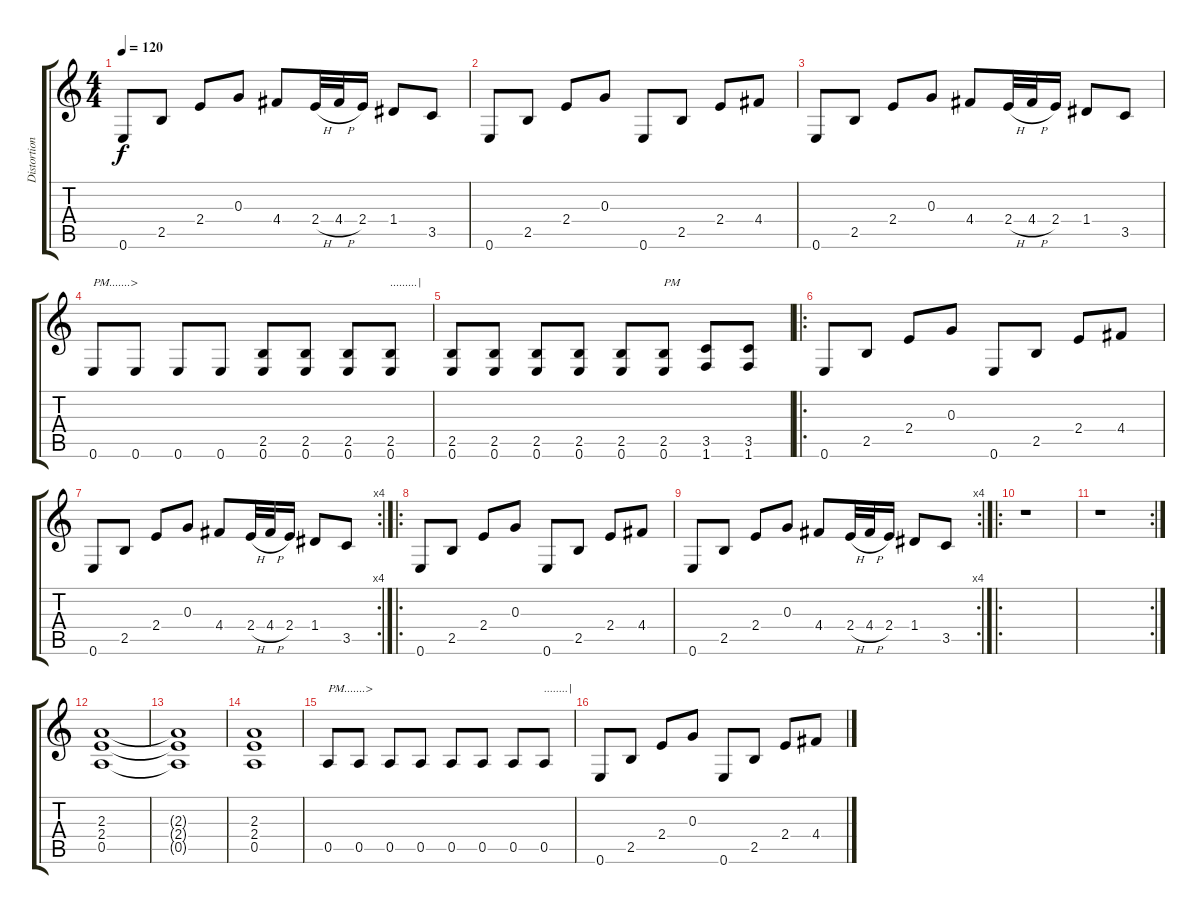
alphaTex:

\track ("Distortion Guitar#1" "Distortion") {instrument distortionguitar}
\staff {score tabs}
\tuning (E4 B3 G3 D3 A2 E2) {hide}
\ts (4 4)
\tempo 120
\clef g2
\ks c
0.6.8{dy f} 2.5.8 2.4.8 0.3.8 4.4.8 2.4{h}.32 4.4{h}.32 2.4.16 1.4.8 3.5.8 |
0.6.8 2.5.8 2.4.8 0.3.8 0.6.8 2.5.8 2.4.8 4.4.8 |
0.6.8 2.5.8 2.4.8 0.3.8 4.4.8 2.4{h}.32 4.4{h}.32 2.4.16 1.4.8 3.5.8 |
0.6.8{txt "PM.......>"} 0.6.8 0.6.8 0.6.8 (2.5 0.6).8 (2.5 0.6).8 (2.5 0.6).8 (2.5 0.6).8{txt ".........|"} |
(2.5 0.6).8 (2.5 0.6).8 (2.5 0.6).8 (2.5 0.6).8 (2.5 0.6).8 (2.5 0.6).8{txt "PM"} (3.5 1.6).8 (3.5 1.6).8 |
\ro
0.6.8 2.5.8 2.4.8 0.3.8 0.6.8 2.5.8 2.4.8 4.4.8 |
\rc 4
0.6.8 2.5.8 2.4.8 0.3.8 4.4.8 2.4{h}.32 4.4{h}.32 2.4.16 1.4.8 3.5.8 |
\ro
0.6.8 2.5.8 2.4.8 0.3.8 0.6.8 2.5.8 2.4.8 4.4.8 |
\rc 4
0.6.8 2.5.8 2.4.8 0.3.8 4.4.8 2.4{h}.32 4.4{h}.32 2.4.16 1.4.8 3.5.8 |
\ro
r.1 |
\rc 2
r.1 |
(2.3 2.4 0.5).1 |
(2.3{t} 2.4{t} 0.5{t}).1 |
(2.3 2.4 0.5).1 |
0.5.8{txt "PM.......>"} 0.5.8 0.5.8 0.5.8 0.5.8 0.5.8 0.5.8 0.5.8{txt "........|"} |
0.6.8 2.5.8 2.4.8 0.3.8 0.6.8 2.5.8 2.4.8 4.4.8
